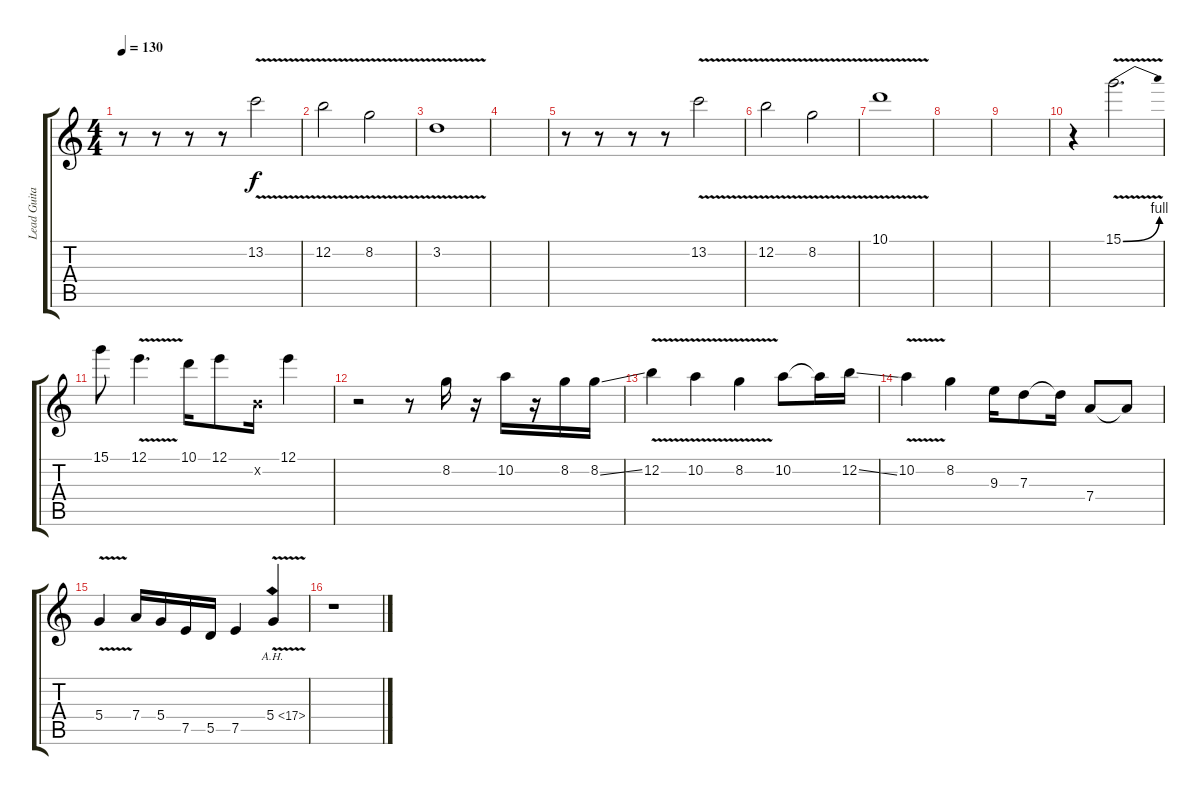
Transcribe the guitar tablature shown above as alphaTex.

\track ("Lead Guitar" "Lead Guita") {instrument overdrivenguitar}
\staff {score tabs}
\tuning (E4 B3 G3 D3 A2 E2) {hide}
\ts (4 4)
\tempo 130
\clef g2
\ks c
r.8{dy f} r.8 r.8 r.8 13.2{v}.2 |
12.2{v}.2 8.2{v}.2 |
3.2{v}.1 |
|
r.8 r.8 r.8 r.8 13.2{v}.2 |
12.2{v}.2 8.2{v}.2 |
10.1{v}.1 |
|
|
r.4 15.1{be (bend 0 0 60 4) v}.2{d} |
15.1.8 12.1{v}.4{d} 10.1.16 12.1.8 0.2{x}.16 12.1.4 |
r.2 r.8 8.2.16 r.16 10.2.16 r.16 8.2.16 8.2{ss}.16 |
12.2{v}.4 10.2{v}.4 8.2{v}.4 10.2.8 10.2{t}.16 12.2{ss}.16 |
10.2{v}.4 8.2.4 9.3.16 7.3.8 7.3{t}.16 7.4.8 7.4{t}.8 |
5.4{v}.4 7.4.16 5.4.16 7.5.16 5.5.16 7.5.4 5.4{ah 12 v}.4 |
r.1
